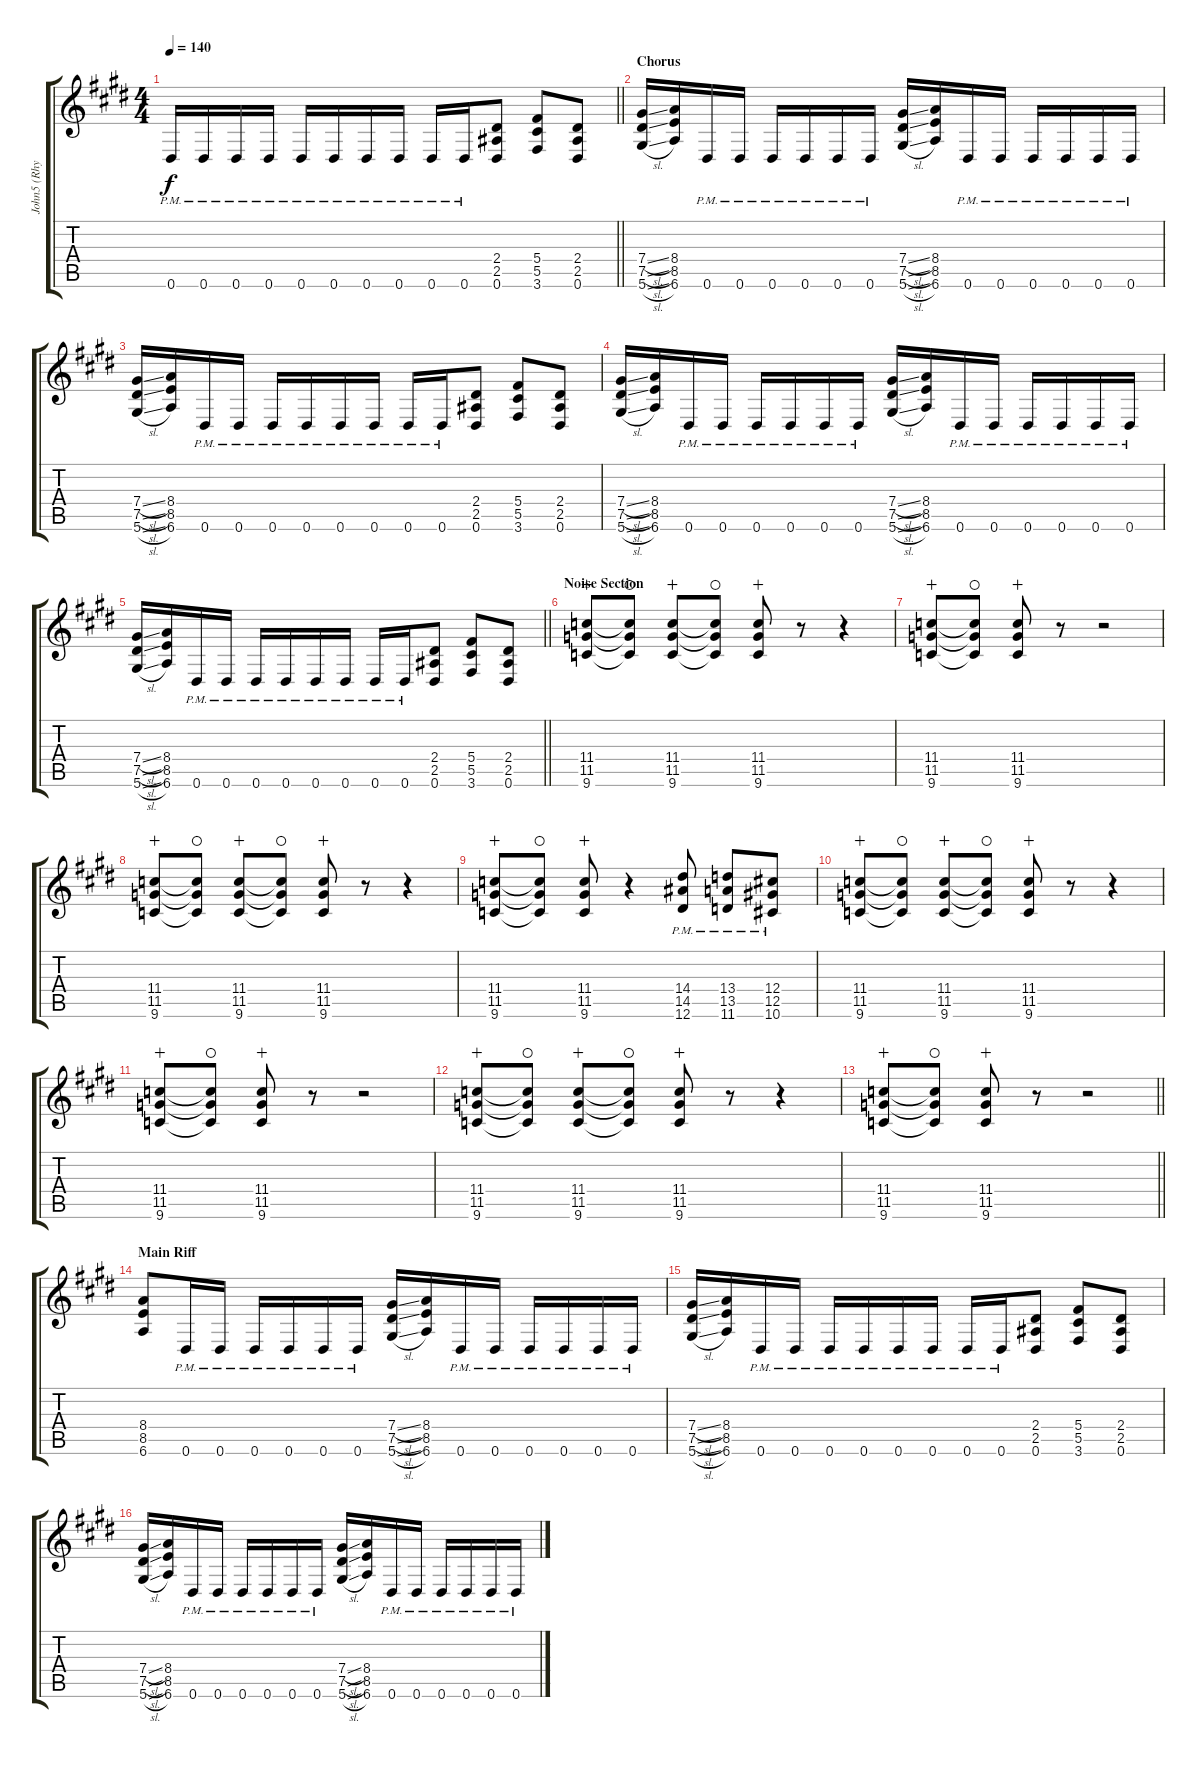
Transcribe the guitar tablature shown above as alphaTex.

\track ("John5 (Rhythm)" "John5 (Rhy") {instrument overdrivenguitar}
\staff {score tabs}
\tuning (Eb4 Bb3 Gb3 Db3 Ab2 Eb2) {hide}
\ts (4 4)
\tempo 140
\clef g2
\barLineRight lightlight
\ks e
0.6{pm}.16{dy f} 0.6{pm}.16 0.6{pm}.16 0.6{pm}.16 0.6{pm}.16 0.6{pm}.16 0.6{pm}.16 0.6{pm}.16 0.6{pm}.16 0.6{pm}.16 (2.4 2.5 0.6).8 (5.4 5.5 3.6).8 (2.4 2.5 0.6).8 |
\section ("" "Chorus")
(7.4{sl} 7.5{sl} 5.6{sl}).16 (8.4 8.5 6.6).16 0.6{pm}.16 0.6{pm}.16 0.6{pm}.16 0.6{pm}.16 0.6{pm}.16 0.6{pm}.16 (7.4{sl} 7.5{sl} 5.6{sl}).16 (8.4 8.5 6.6).16 0.6{pm}.16 0.6{pm}.16 0.6{pm}.16 0.6{pm}.16 0.6{pm}.16 0.6{pm}.16 |
(7.4{sl} 7.5{sl} 5.6{sl}).16 (8.4 8.5 6.6).16 0.6{pm}.16 0.6{pm}.16 0.6{pm}.16 0.6{pm}.16 0.6{pm}.16 0.6{pm}.16 0.6{pm}.16 0.6{pm}.16 (2.4 2.5 0.6).8 (5.4 5.5 3.6).8 (2.4 2.5 0.6).8 |
(7.4{sl} 7.5{sl} 5.6{sl}).16 (8.4 8.5 6.6).16 0.6{pm}.16 0.6{pm}.16 0.6{pm}.16 0.6{pm}.16 0.6{pm}.16 0.6{pm}.16 (7.4{sl} 7.5{sl} 5.6{sl}).16 (8.4 8.5 6.6).16 0.6{pm}.16 0.6{pm}.16 0.6{pm}.16 0.6{pm}.16 0.6{pm}.16 0.6{pm}.16 |
\barLineRight lightlight
(7.4{sl} 7.5{sl} 5.6{sl}).16 (8.4 8.5 6.6).16 0.6{pm}.16 0.6{pm}.16 0.6{pm}.16 0.6{pm}.16 0.6{pm}.16 0.6{pm}.16 0.6{pm}.16 0.6{pm}.16 (2.4 2.5 0.6).8 (5.4 5.5 3.6).8 (2.4 2.5 0.6).8 |
\section ("" "Noise Section")
(11.4 11.5 9.6).8{wahc} (11.4{t} 11.5{t} 9.6{t}).8{waho} (11.4 11.5 9.6).8{wahc} (11.4{t} 11.5{t} 9.6{t}).8{waho} (11.4 11.5 9.6).8{wahc} r.8 r.4 |
(11.4 11.5 9.6).8{wahc} (11.4{t} 11.5{t} 9.6{t}).8{waho} (11.4 11.5 9.6).8{wahc} r.8 r.2 |
(11.4 11.5 9.6).8{wahc} (11.4{t} 11.5{t} 9.6{t}).8{waho} (11.4 11.5 9.6).8{wahc} (11.4{t} 11.5{t} 9.6{t}).8{waho} (11.4 11.5 9.6).8{wahc} r.8 r.4 |
(11.4 11.5 9.6).8{wahc} (11.4{t} 11.5{t} 9.6{t}).8{waho} (11.4 11.5 9.6).8{wahc} r.4 (14.4{pm} 14.5{pm} 12.6{pm}).8 (13.4{pm} 13.5{pm} 11.6{pm}).8 (12.4{pm} 12.5{pm} 10.6{pm}).8 |
(11.4 11.5 9.6).8{wahc} (11.4{t} 11.5{t} 9.6{t}).8{waho} (11.4 11.5 9.6).8{wahc} (11.4{t} 11.5{t} 9.6{t}).8{waho} (11.4 11.5 9.6).8{wahc} r.8 r.4 |
(11.4 11.5 9.6).8{wahc} (11.4{t} 11.5{t} 9.6{t}).8{waho} (11.4 11.5 9.6).8{wahc} r.8 r.2 |
(11.4 11.5 9.6).8{wahc} (11.4{t} 11.5{t} 9.6{t}).8{waho} (11.4 11.5 9.6).8{wahc} (11.4{t} 11.5{t} 9.6{t}).8{waho} (11.4 11.5 9.6).8{wahc} r.8 r.4 |
\barLineRight lightlight
(11.4 11.5 9.6).8{wahc} (11.4{t} 11.5{t} 9.6{t}).8{waho} (11.4 11.5 9.6).8{wahc} r.8 r.2 |
\section ("" "Main Riff")
(8.4 8.5 6.6).8 0.6{pm}.16 0.6{pm}.16 0.6{pm}.16 0.6{pm}.16 0.6{pm}.16 0.6{pm}.16 (7.4{sl} 7.5{sl} 5.6{sl}).16 (8.4 8.5 6.6).16 0.6{pm}.16 0.6{pm}.16 0.6{pm}.16 0.6{pm}.16 0.6{pm}.16 0.6{pm}.16 |
(7.4{sl} 7.5{sl} 5.6{sl}).16 (8.4 8.5 6.6).16 0.6{pm}.16 0.6{pm}.16 0.6{pm}.16 0.6{pm}.16 0.6{pm}.16 0.6{pm}.16 0.6{pm}.16 0.6{pm}.16 (2.4 2.5 0.6).8 (5.4 5.5 3.6).8 (2.4 2.5 0.6).8 |
(7.4{sl} 7.5{sl} 5.6{sl}).16 (8.4 8.5 6.6).16 0.6{pm}.16 0.6{pm}.16 0.6{pm}.16 0.6{pm}.16 0.6{pm}.16 0.6{pm}.16 (7.4{sl} 7.5{sl} 5.6{sl}).16 (8.4 8.5 6.6).16 0.6{pm}.16 0.6{pm}.16 0.6{pm}.16 0.6{pm}.16 0.6{pm}.16 0.6{pm}.16
